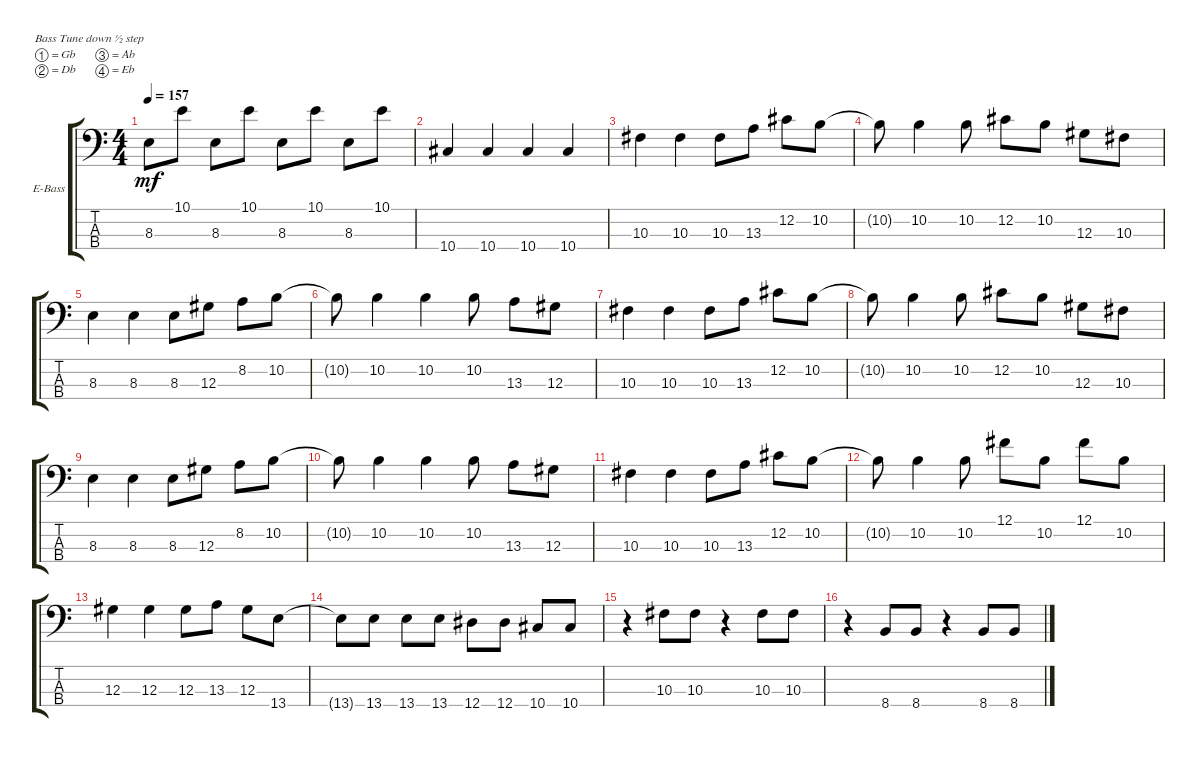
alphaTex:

\defaultSystemsLayout 4
\bracketExtendMode groupsimilarinstruments
\firstSystemTrackNameOrientation horizontal
\otherSystemsTrackNameOrientation horizontal
\track ("Electric Bass" "E-Bass") {instrument electricbassfinger}
\staff {score tabs}
\tuning (Gb2 Db2 Ab1 Eb1)
\ts (4 4)
\tempo 157
\clef f4
\ks c
8.3.8{dy mf} 10.1.8 8.3.8 10.1.8 8.3.8 10.1.8 8.3.8 10.1.8 |
10.4.4 10.4.4 10.4.4 10.4.4 |
10.3.4 10.3.4 10.3.8 13.3.8 12.2.8 10.2.8 |
10.2{t}.8 10.2.4 10.2.8 12.2.8 10.2.8 12.3.8 10.3.8 |
8.3.4 8.3.4 8.3.8 12.3.8 8.2.8 10.2.8 |
10.2{t}.8 10.2.4 10.2.4 10.2.8 13.3.8 12.3.8 |
10.3.4 10.3.4 10.3.8 13.3.8 12.2.8 10.2.8 |
10.2{t}.8 10.2.4 10.2.8 12.2.8 10.2.8 12.3.8 10.3.8 |
8.3.4 8.3.4 8.3.8 12.3.8 8.2.8 10.2.8 |
10.2{t}.8 10.2.4 10.2.4 10.2.8 13.3.8 12.3.8 |
10.3.4 10.3.4 10.3.8 13.3.8 12.2.8 10.2.8 |
10.2{t}.8 10.2.4 10.2.8 12.1.8 10.2.8 12.1.8 10.2.8 |
12.3.4 12.3.4 12.3.8 13.3.8 12.3.8 13.4.8 |
13.4{t}.8 13.4.8 13.4.8 13.4.8 12.4.8 12.4.8 10.4.8 10.4.8 |
r.4 10.3.8 10.3.8 r.4 10.3.8 10.3.8 |
r.4 8.4.8 8.4.8 r.4 8.4.8 8.4.8
